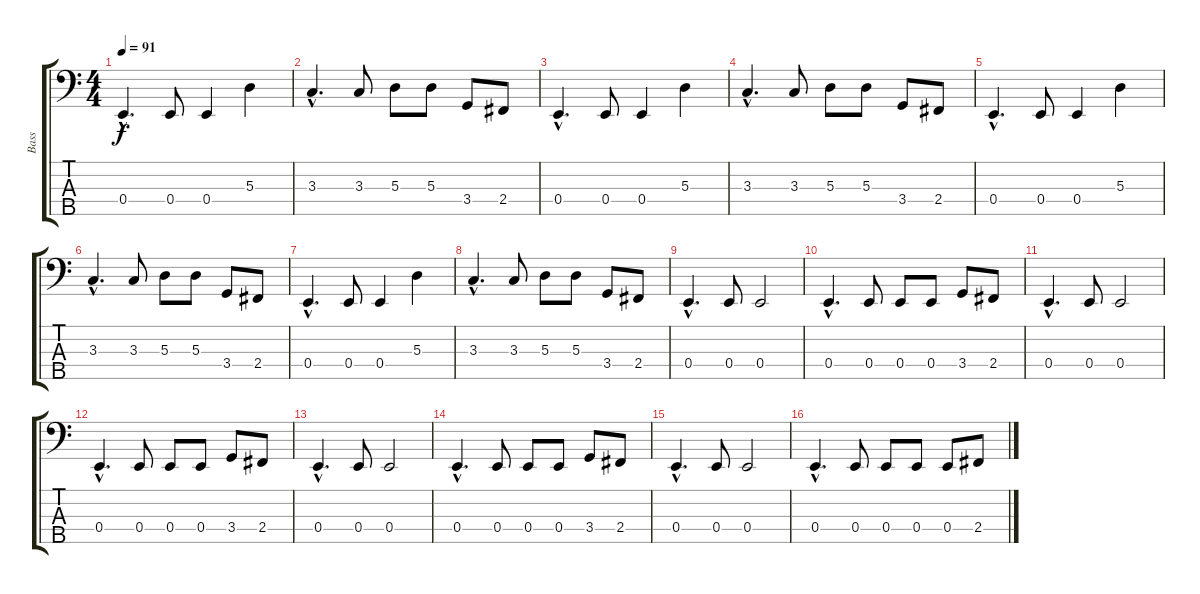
\track ("Bass" "Bass") {instrument slapbass2}
\staff {score tabs}
\tuning (G2 D2 A1 E1 B0) {hide}
\ts (4 4)
\tempo 91
\clef f4
\ks c
0.4{hac}.4{d dy f instrument slapbass2} 0.4.8 0.4.4 5.3.4 |
3.3{hac}.4{d} 3.3.8 5.3.8 5.3.8 3.4.8 2.4.8 |
0.4{hac}.4{d} 0.4.8 0.4.4 5.3.4 |
3.3{hac}.4{d} 3.3.8 5.3.8 5.3.8 3.4.8 2.4.8 |
0.4{hac}.4{d} 0.4.8 0.4.4 5.3.4 |
3.3{hac}.4{d} 3.3.8 5.3.8 5.3.8 3.4.8 2.4.8 |
0.4{hac}.4{d} 0.4.8 0.4.4 5.3.4 |
3.3{hac}.4{d} 3.3.8 5.3.8 5.3.8 3.4.8 2.4.8 |
0.4{hac}.4{d} 0.4.8 0.4.2 |
0.4{hac}.4{d} 0.4.8 0.4.8 0.4.8 3.4.8 2.4.8 |
0.4{hac}.4{d} 0.4.8 0.4.2 |
0.4{hac}.4{d} 0.4.8 0.4.8 0.4.8 3.4.8 2.4.8 |
0.4{hac}.4{d} 0.4.8 0.4.2 |
0.4{hac}.4{d} 0.4.8 0.4.8 0.4.8 3.4.8 2.4.8 |
0.4{hac}.4{d} 0.4.8 0.4.2 |
0.4{hac}.4{d} 0.4.8 0.4.8 0.4.8 0.4.8 2.4.8
